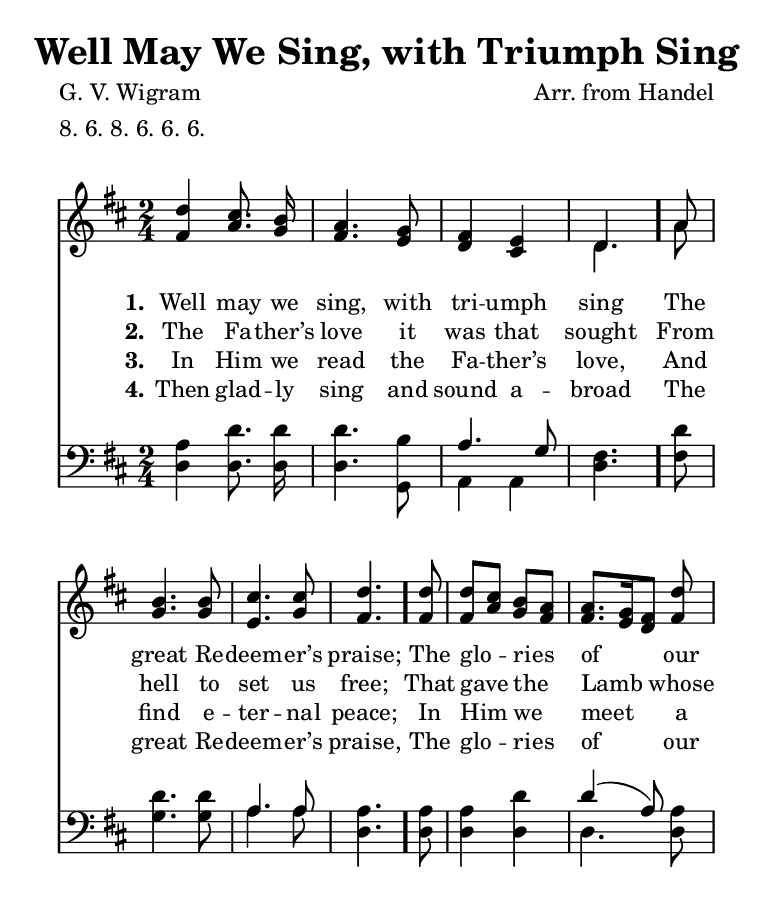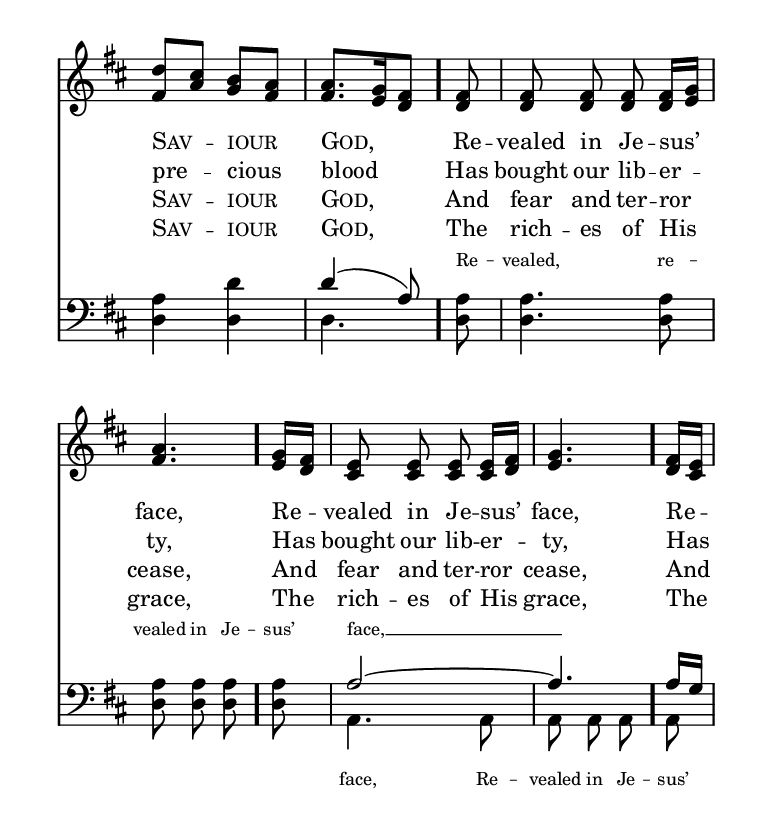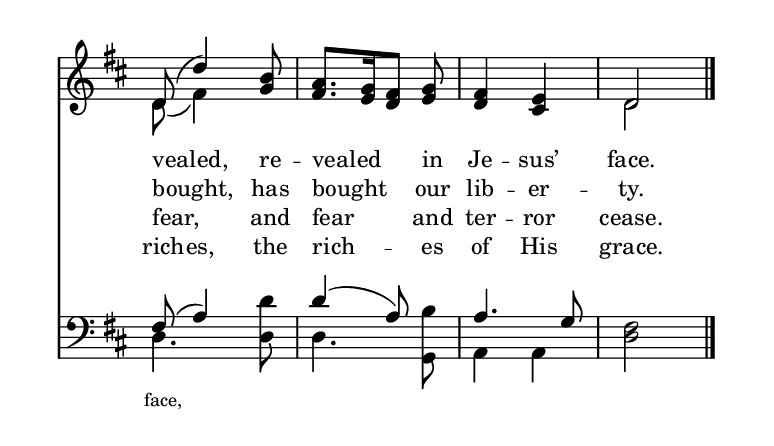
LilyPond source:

\include "common/global.ily"
\paper {
  \include "common/paper.ily"
  ragged-bottom = ##t
  system-system-spacing.padding = 5

}

\header{
  %gospel
  hymnnumber = "285"
  title = "Well May We Sing, with Triumph Sing"
  tunename = "Antioch"
  meter = "8. 6. 8. 6. 6. 6." % original has C. M.
  poet = "G. V. Wigram"
  composer = "Arr. from Handel"
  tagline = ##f
}

global = {
  \include "common/overrides.ily"
  \override Staff.TimeSignature.style = #'numbered
  \time 2/4
  \override Score.MetronomeMark.transparent = ##t % hide all fermata changes too
  \tempo 4=80
  \key d \major
  \autoBeamOff
}

notesSoprano = {
\global
\relative c'' {

  d4 cis8. b16 | a4. g8 | fis4 e | d4.
  a'8 | b4. b8 | cis4. cis8 | d4. \eogbreak
  d8 | d8[ cis] b[ a] | a8.[ g16 fis8] d'8 | d8[ cis] b[ a] | a8.[ g16 fis8]
  fis8 | fis fis fis fis16[ g] | a4.
  g16[ fis] | e8 e e e16[ fis] | g4.
  fis16[ e] | d8( d'4) b8 | a8.[ g16 fis8] g8 | fis4 e | d2 |

  \bar "|."

}
}

notesAlto = {
\global
\relative e' {

  fis4 a8. g16 | fis4. e8 | d4 cis | d4.
  a'8 | g4. g8 | e4. g8 | fis4.
  fis8 | fis8[ a] g[ fis] | fis8.[ e16 d8] fis8 | fis8[ a] g[ fis] | fis8.[ e16 d8]
  d8 | d d d d16[ e] | fis4.
  e16[ d] | cis8 cis cis cis16[ d] | e4.
  d16[ cis] | d8( fis4) g8 | fis8.[ e16 d8] e | d4 cis | d2 |

}
}

notesTenor = {
\global
\relative a {

  a4 d8. d16 | d4. b8 | a4. g8 | fis4.
  d'8 | d4. d8 | a4. a8 | a4.
  a8 | a4 d | d4( a8) a8 | a4 d | d4( a8)
  a8 | a4. a8 | a a a a | a2 ~ | a4.
  a16[ g] | fis8( a4) d8 | d4( a8) b | a4. g8 | fis2 |

}
}

notesBass = {
\global
\relative f {

  d4 d8. d16 | d4. g,8 | a4 a | d4.
  fis8 | g4. g8 | a4. a8 | d,4.
  d8 | d4 d | d4. d8 | d4 d | d4.
  d8 | d4. d8 | d d d d |
  a4. a8 | a a a a | d4. d8 | d4. g,8 | a4 a | d2

}
}

wordsA = \lyricmode {
\set stanza = "1."

Well may we sing, with tri -- umph sing \bar "."
The great Re -- deem -- er’s praise; \bar "."
The glo -- ries of our \markup\caps Sav -- \markup\caps iour \markup\caps God, \bar "."
Re -- vealed in Je -- sus’ face, \bar "."
Re -- vealed in Je -- sus’ face, \bar "."
Re -- vealed, re -- vealed in Je -- sus’ face. \bar "."

}

wordsB = \lyricmode {
\set stanza = "2."

The Fa -- ther’s love it was that sought
From hell to set us free;
That gave the Lamb whose pre -- cious blood
Has bought our lib -- er -- ty,
Has bought our lib -- er -- ty,
Has bought, has bought our lib -- er -- ty.

}

wordsC = \lyricmode {
\set stanza = "3."

In Him we read the Fa -- ther’s love,
And find e -- ter -- nal peace;
In Him we meet a \markup\caps Sav -- \markup\caps iour \markup\caps God,
And fear and ter -- ror cease,
And fear and ter -- ror cease,
And fear, and fear and ter -- ror cease.

}

wordsD = \lyricmode {
\set stanza = "4."

Then glad -- ly sing and sound a -- broad
The great Re -- deem -- er’s praise,
The glo -- ries of our \markup\caps Sav -- \markup\caps iour \markup\caps God,
The rich -- es of His grace,
The rich -- es of His grace,
The { \mon } rich -- es, { \moff } the rich -- es of His grace.

}

underWordsTenor = \lyricmode {
\override LyricText.font-size = #-2
\override LyricHyphen.thickness = #0.7

\repeat unfold 22 \skip 4
Re -- vealed, re -- vealed in Je -- sus’ face, __

}

underWordsBass = \lyricmode {
\override LyricText.font-size = #-2
\override LyricHyphen.thickness = #0.7

\repeat unfold 29 \skip 4
face, Re -- vealed in Je -- sus’ face,

}

\score {
  \context ChoirStaff <<
    \context Staff = upper <<
      \set Staff.autoBeaming = ##f
      \set ChoirStaff.systemStartDelimiter = #'SystemStartBar
      \set ChoirStaff.printPartCombineTexts = ##f
      \partcombine #'(2 . 11) \notesSoprano \notesAlto
      \context NullVoice = sopranos { \voiceOne << \notesSoprano >> }
      \context Lyrics = one   \lyricsto sopranos \wordsA
      \context Lyrics = two   \lyricsto sopranos \wordsB
      \context Lyrics = three \lyricsto sopranos \wordsC
      \context Lyrics = four  \lyricsto sopranos \wordsD
    >>
    \context Staff = men <<
      \set Staff.autoBeaming = ##f
      \clef bass
      \set ChoirStaff.printPartCombineTexts = ##f
      \partcombine #'(2 . 11) \notesTenor \notesBass
      \context NullVoice = tenors { \voiceOne << \notesTenor >> }
      \context NullVoice = basses { \voiceTwo << \notesBass >> }
      \context Lyrics = five \with { alignAboveContext = men } \lyricsto tenors \underWordsTenor
      \context Lyrics = six  \with { alignBelowContext = men } \lyricsto basses \underWordsBass
    >>
  >>
  \layout {
    \include "common/layout.ily"
  }
  #(cond ((ly:get-option 'eog-midi-permitted) #{ \midi{
    \include "common/midi.ily"
  } #}))
}

\version "2.19.49"  % necessary for upgrading to future LilyPond versions.

% vi:set et ts=2 sw=2 ai nocindent syntax=lilypond:
